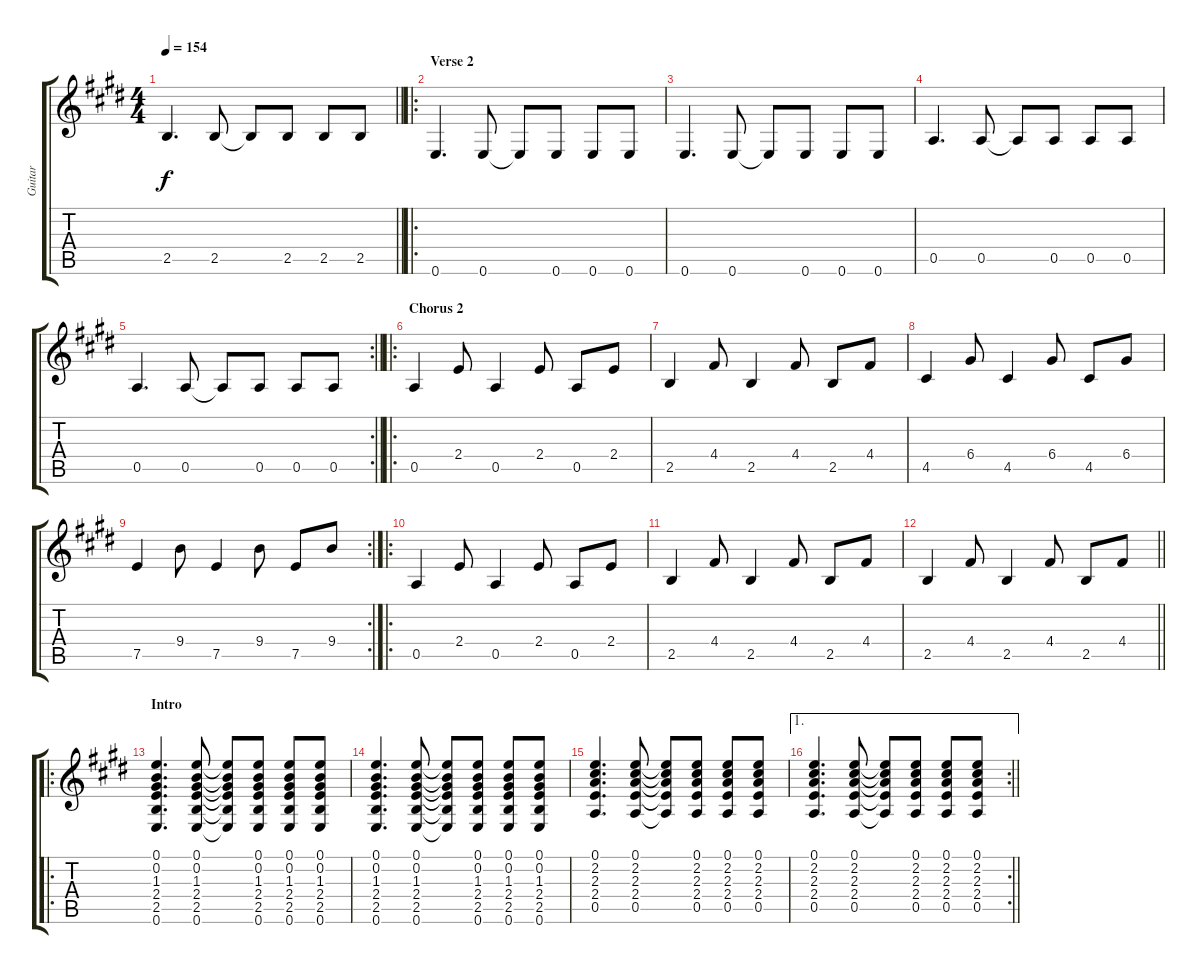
\track ("Guitar" "Guitar") {instrument acousticguitarsteel}
\staff {score tabs}
\tuning (E4 B3 G3 D3 A2 E2) {hide}
\ts (4 4)
\tempo 154
\clef g2
\barLineRight lightlight
\ks e
2.5.4{d dy f} 2.5.8 2.5{t}.8 2.5.8 2.5.8 2.5.8 |
\ro
\section ("" "Verse 2")
0.6.4{d} 0.6.8 0.6{t}.8 0.6.8 0.6.8 0.6.8 |
0.6.4{d} 0.6.8 0.6{t}.8 0.6.8 0.6.8 0.6.8 |
0.5.4{d} 0.5.8 0.5{t}.8 0.5.8 0.5.8 0.5.8 |
\rc 2
\barLineRight lightlight
0.5.4{d} 0.5.8 0.5{t}.8 0.5.8 0.5.8 0.5.8 |
\ro
\section ("" "Chorus 2")
0.5.4 2.4.8 0.5.4 2.4.8 0.5.8 2.4.8 |
2.5.4 4.4.8 2.5.4 4.4.8 2.5.8 4.4.8 |
4.5.4 6.4.8 4.5.4 6.4.8 4.5.8 6.4.8 |
\rc 2
7.5.4 9.4.8 7.5.4 9.4.8 7.5.8 9.4.8 |
\ro
0.5.4 2.4.8 0.5.4 2.4.8 0.5.8 2.4.8 |
2.5.4 4.4.8 2.5.4 4.4.8 2.5.8 4.4.8 |
\barLineRight lightlight
2.5.4 4.4.8 2.5.4 4.4.8 2.5.8 4.4.8 |
\ro
\section ("" "Intro")
(0.1 0.2 1.3 2.4 2.5 0.6).4{d} (0.1 0.2 1.3 2.4 2.5 0.6).8 (0.1{t} 0.2{t} 1.3{t} 2.4{t} 2.5{t} 0.6{t}).8 (0.1 0.2 1.3 2.4 2.5 0.6).8 (0.1 0.2 1.3 2.4 2.5 0.6).8 (0.1 0.2 1.3 2.4 2.5 0.6).8 |
(0.1 0.2 1.3 2.4 2.5 0.6).4{d} (0.1 0.2 1.3 2.4 2.5 0.6).8 (0.1{t} 0.2{t} 1.3{t} 2.4{t} 2.5{t} 0.6{t}).8 (0.1 0.2 1.3 2.4 2.5 0.6).8 (0.1 0.2 1.3 2.4 2.5 0.6).8 (0.1 0.2 1.3 2.4 2.5 0.6).8 |
(0.1 2.2 2.3 2.4 0.5).4{d} (0.1 2.2 2.3 2.4 0.5).8 (0.1{t} 2.2{t} 2.3{t} 2.4{t} 0.5{t}).8 (0.1 2.2 2.3 2.4 0.5).8 (0.1 2.2 2.3 2.4 0.5).8 (0.1 2.2 2.3 2.4 0.5).8 |
\ae 1
\rc 2
\barLineRight lightlight
(0.1 2.2 2.3 2.4 0.5).4{d} (0.1 2.2 2.3 2.4 0.5).8 (0.1{t} 2.2{t} 2.3{t} 2.4{t} 0.5{t}).8 (0.1 2.2 2.3 2.4 0.5).8 (0.1 2.2 2.3 2.4 0.5).8 (0.1 2.2 2.3 2.4 0.5).8
